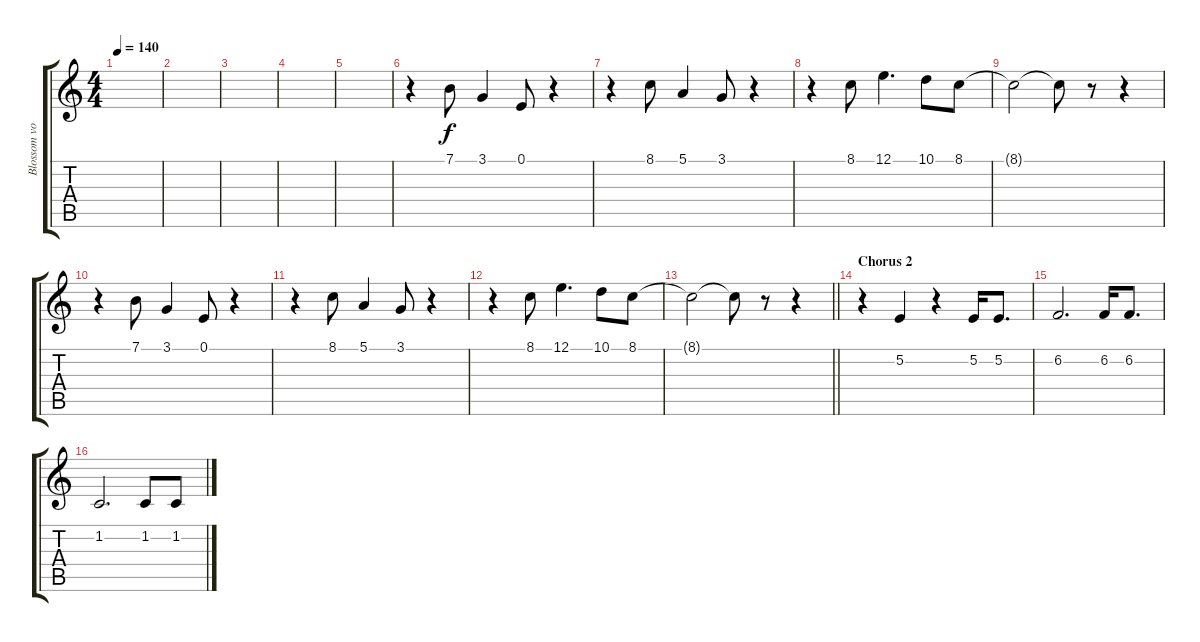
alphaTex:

\track ("Blossom vocal" "Blossom vo") {instrument oboe}
\staff {score tabs}
\tuning (E4 B3 G3 D3 A2 E2) {hide}
\ts (4 4)
\tempo 140
\clef g2
\ks c
|
|
|
|
|
r.4 7.1.8 3.1.4 0.1.8 r.4 |
r.4 8.1.8 5.1.4 3.1.8 r.4 |
r.4 8.1.8 12.1.4{d} 10.1.8 8.1.8 |
8.1{t}.2 8.1{t}.8 r.8 r.4 |
r.4 7.1.8 3.1.4 0.1.8 r.4 |
r.4 8.1.8 5.1.4 3.1.8 r.4 |
r.4 8.1.8 12.1.4{d} 10.1.8 8.1.8 |
\barLineRight lightlight
8.1{t}.2 8.1{t}.8 r.8 r.4 |
\section ("" "Chorus 2")
r.4 5.2.4 r.4 5.2.16 5.2.8{d} |
6.2.2{d} 6.2.16 6.2.8{d} |
1.2.2{d} 1.2.8 1.2.8
